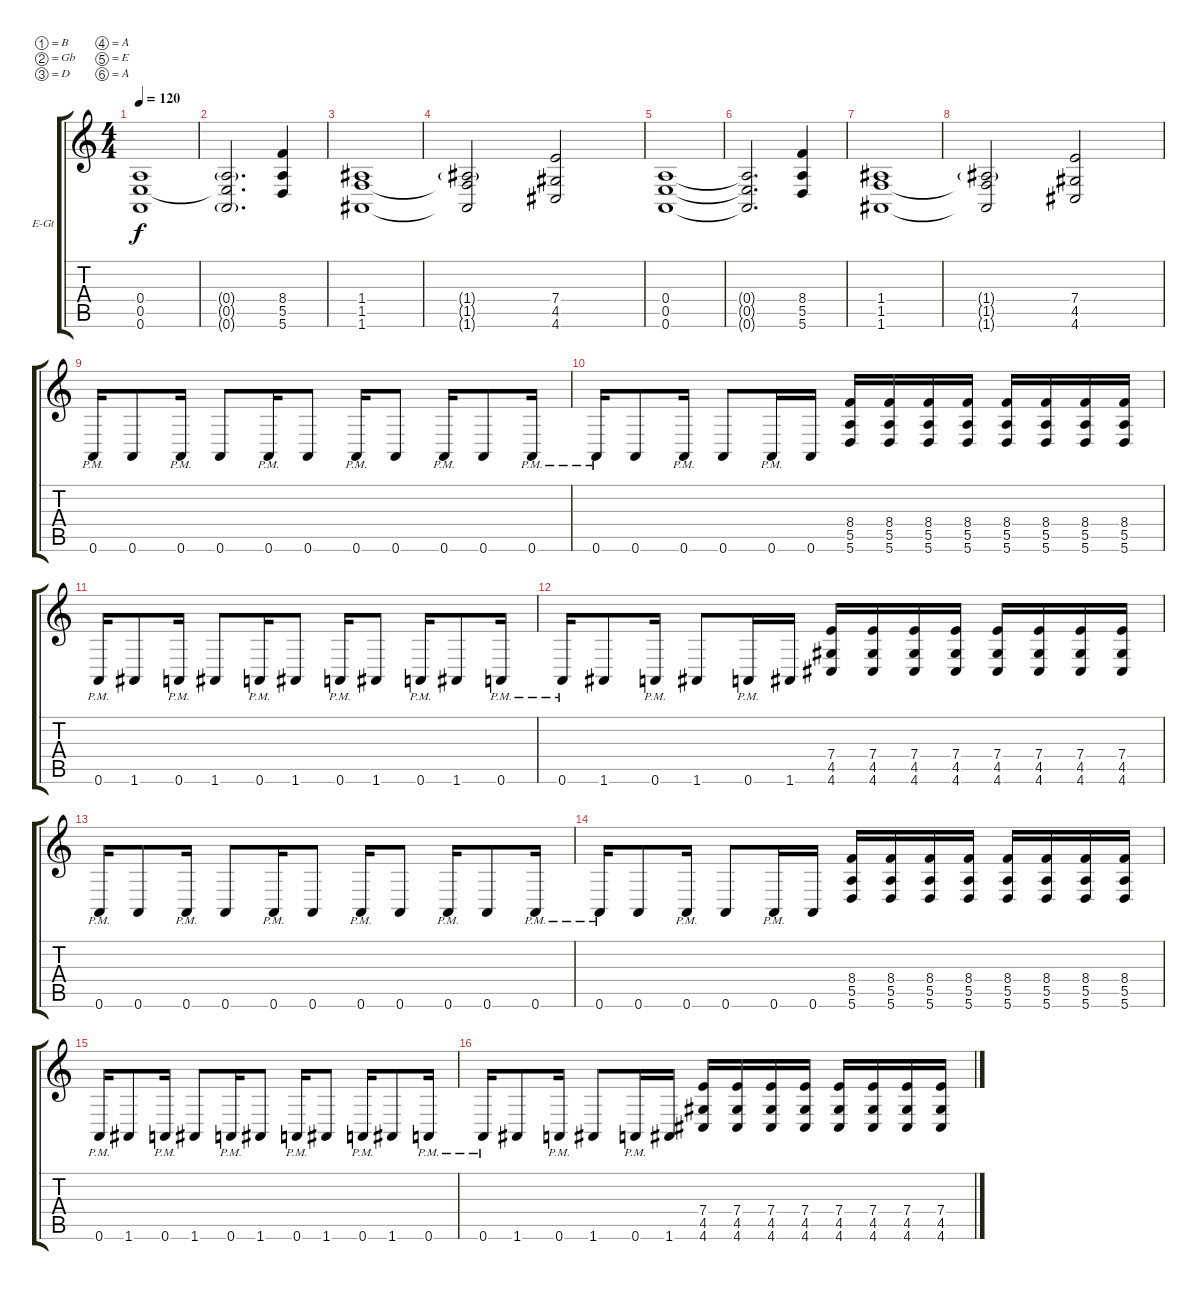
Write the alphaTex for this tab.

\defaultSystemsLayout 4
\bracketExtendMode groupsimilarinstruments
\firstSystemTrackNameOrientation horizontal
\otherSystemsTrackNameOrientation horizontal
\track ("Electric Guitar" "E-Gt") {instrument distortionguitar}
\staff {score tabs}
\tuning (B3 Gb3 D3 A2 E2 A1)
\ts (4 4)
\tempo 120
\clef g2
\scale
0.333333
\ks c
(0.6 0.5 0.4).1{dy f} |
\scale
0.333333 (0.4{g} 0.5{t} 0.6{g}).2{d} (8.4 5.6 5.5).4 |
\scale
0.333333 (1.5 1.6 1.4).1 |
\scale
0.333333 (1.5{t} 1.6{t} 1.4{g}).2 (7.4 4.5 4.6).2 |
\scale
0.333333 (0.4 0.5 0.6).1 |
\scale
0.333333 (0.4{t} 0.5{t} 0.6{t}).2{d} (8.4 5.6 5.5).4 |
\scale
0.333333 (1.5 1.6 1.4).1 |
\scale
0.333333 (1.5{t} 1.6{t} 1.4{g}).2 (7.4 4.5 4.6).2 |
\scale
0.333333 0.6{pm}.16 0.6.8 0.6{pm}.16 0.6.8 0.6{pm}.16 0.6.8 0.6{pm}.16 0.6.8 0.6{pm}.16 0.6.8 0.6{pm}.16 |
\scale
0.333333 0.6{pm}.16 0.6.8 0.6{pm}.16 0.6.8 0.6{pm}.16 0.6.16 (8.4 5.6 5.5).16 (8.4 5.6 5.5).16 (8.4 5.6 5.5).16 (8.4 5.6 5.5).16 (8.4 5.6 5.5).16 (8.4 5.6 5.5).16 (8.4 5.6 5.5).16 (8.4 5.6 5.5).16 |
\scale
0.333333 0.6{pm}.16 1.6.8 0.6{pm}.16 1.6.8 0.6{pm}.16 1.6.8 0.6{pm}.16 1.6.8 0.6{pm}.16 1.6.8 0.6{pm}.16 |
\scale
0.333333 0.6{pm}.16 1.6.8 0.6{pm}.16 1.6.8 0.6{pm}.16 1.6.16 (4.5 4.6 7.4).16 (4.5 4.6 7.4).16 (4.5 4.6 7.4).16 (4.5 4.6 7.4).16 (4.5 4.6 7.4).16 (4.5 4.6 7.4).16 (4.5 4.6 7.4).16 (4.5 4.6 7.4).16 |
\scale
0.333333 0.6{pm}.16 0.6.8 0.6{pm}.16 0.6.8 0.6{pm}.16 0.6.8 0.6{pm}.16 0.6.8 0.6{pm}.16 0.6.8 0.6{pm}.16 |
\scale
0.333333 0.6{pm}.16 0.6.8 0.6{pm}.16 0.6.8 0.6{pm}.16 0.6.16 (8.4 5.6 5.5).16 (8.4 5.6 5.5).16 (8.4 5.6 5.5).16 (8.4 5.6 5.5).16 (8.4 5.6 5.5).16 (8.4 5.6 5.5).16 (8.4 5.6 5.5).16 (8.4 5.6 5.5).16 |
\scale
0.333333 0.6{pm}.16 1.6.8 0.6{pm}.16 1.6.8 0.6{pm}.16 1.6.8 0.6{pm}.16 1.6.8 0.6{pm}.16 1.6.8 0.6{pm}.16 |
\scale
0.333333 0.6{pm}.16 1.6.8 0.6{pm}.16 1.6.8 0.6{pm}.16 1.6.16 (4.5 4.6 7.4).16 (4.5 4.6 7.4).16 (4.5 4.6 7.4).16 (4.5 4.6 7.4).16 (4.5 4.6 7.4).16 (4.5 4.6 7.4).16 (4.5 4.6 7.4).16 (4.5 4.6 7.4).16
